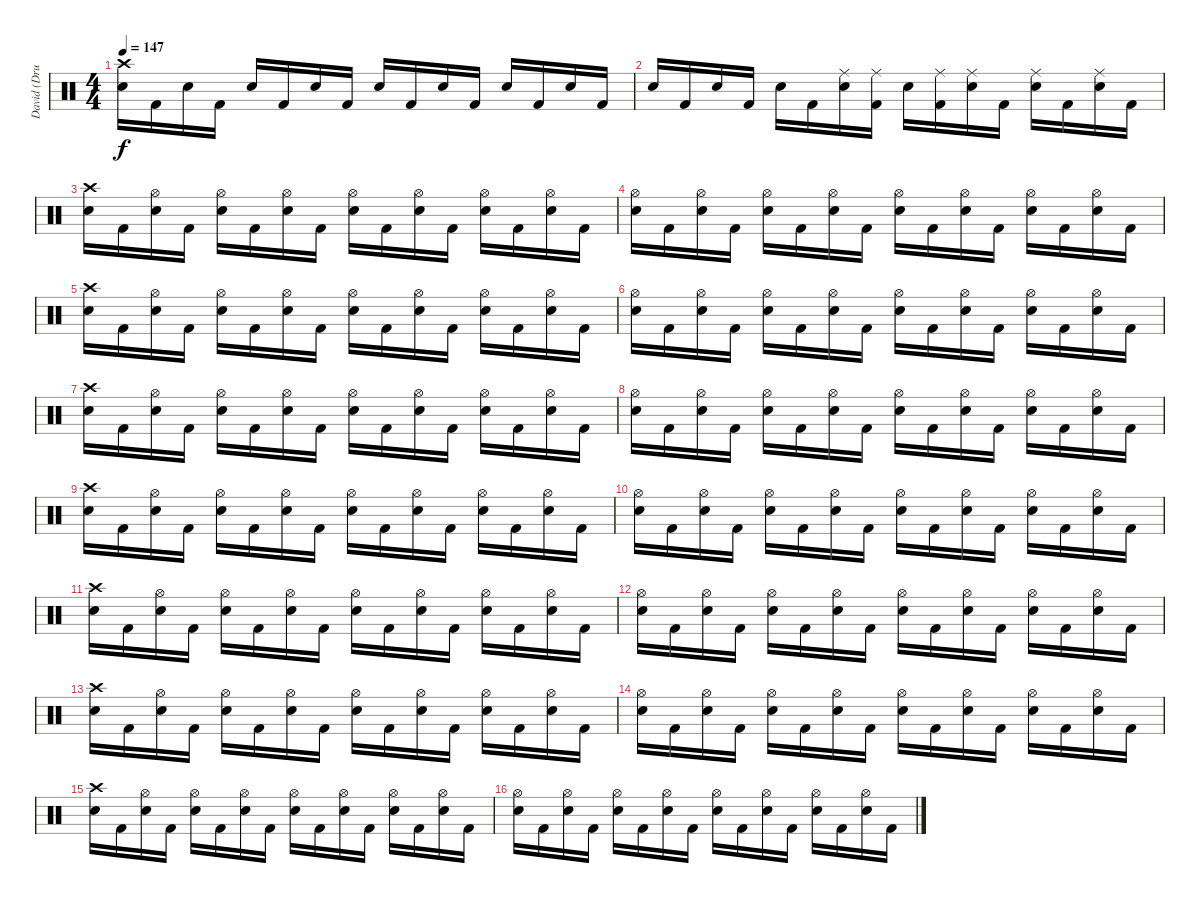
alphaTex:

\track ("David (Drums)" "David (Dru") {instrument percussion}
\staff {score}
\articulation defaults
\ts (4 4)
\tempo 147
\clef neutral
\ks c
("Crash high (hit)" "Electric Snare (hit)").16{dy f} "Kick (hit) 2".16 "Electric Snare (hit)".16 "Kick (hit) 2".16 "Electric Snare (hit)".16 "Kick (hit) 2".16 "Electric Snare (hit)".16 "Kick (hit) 2".16 "Electric Snare (hit)".16 "Kick (hit) 2".16 "Electric Snare (hit)".16 "Kick (hit) 2".16 "Electric Snare (hit)".16 "Kick (hit) 2".16 "Electric Snare (hit)".16 "Kick (hit) 2".16 |
"Electric Snare (hit)".16 "Kick (hit) 2".16 "Electric Snare (hit)".16 "Kick (hit) 2".16 "Electric Snare (hit)".16 "Kick (hit) 2".16 ("Ride (middle)" "Electric Snare (hit)").16 ("Ride (middle)" "Kick (hit) 2").16 "Electric Snare (hit)".16 ("Ride (middle)" "Kick (hit) 2").16 ("Ride (middle)" "Electric Snare (hit)").16 "Kick (hit) 2".16 ("Ride (middle)" "Electric Snare (hit)").16 "Kick (hit) 2".16 ("Ride (middle)" "Electric Snare (hit)").16 "Kick (hit) 2".16 |
("Crash high (hit)" "Electric Snare (hit)").16 "Kick (hit) 2".16 ("Hi-Hat (open)" "Electric Snare (hit)").16 "Kick (hit) 2".16 ("Hi-Hat (open)" "Electric Snare (hit)").16 "Kick (hit) 2".16 ("Hi-Hat (open)" "Electric Snare (hit)").16 "Kick (hit) 2".16 ("Hi-Hat (open)" "Electric Snare (hit)").16 "Kick (hit) 2".16 ("Hi-Hat (open)" "Electric Snare (hit)").16 "Kick (hit) 2".16 ("Hi-Hat (open)" "Electric Snare (hit)").16 "Kick (hit) 2".16 ("Hi-Hat (open)" "Electric Snare (hit)").16 "Kick (hit) 2".16 |
("Hi-Hat (open)" "Electric Snare (hit)").16 "Kick (hit) 2".16 ("Hi-Hat (open)" "Electric Snare (hit)").16 "Kick (hit) 2".16 ("Hi-Hat (open)" "Electric Snare (hit)").16 "Kick (hit) 2".16 ("Hi-Hat (open)" "Electric Snare (hit)").16 "Kick (hit) 2".16 ("Hi-Hat (open)" "Electric Snare (hit)").16 "Kick (hit) 2".16 ("Hi-Hat (open)" "Electric Snare (hit)").16 "Kick (hit) 2".16 ("Hi-Hat (open)" "Electric Snare (hit)").16 "Kick (hit) 2".16 ("Hi-Hat (open)" "Electric Snare (hit)").16 "Kick (hit) 2".16 |
("Crash high (hit)" "Electric Snare (hit)").16 "Kick (hit) 2".16 ("Hi-Hat (open)" "Electric Snare (hit)").16 "Kick (hit) 2".16 ("Hi-Hat (open)" "Electric Snare (hit)").16 "Kick (hit) 2".16 ("Hi-Hat (open)" "Electric Snare (hit)").16 "Kick (hit) 2".16 ("Hi-Hat (open)" "Electric Snare (hit)").16 "Kick (hit) 2".16 ("Hi-Hat (open)" "Electric Snare (hit)").16 "Kick (hit) 2".16 ("Hi-Hat (open)" "Electric Snare (hit)").16 "Kick (hit) 2".16 ("Hi-Hat (open)" "Electric Snare (hit)").16 "Kick (hit) 2".16 |
("Hi-Hat (open)" "Electric Snare (hit)").16 "Kick (hit) 2".16 ("Hi-Hat (open)" "Electric Snare (hit)").16 "Kick (hit) 2".16 ("Hi-Hat (open)" "Electric Snare (hit)").16 "Kick (hit) 2".16 ("Hi-Hat (open)" "Electric Snare (hit)").16 "Kick (hit) 2".16 ("Hi-Hat (open)" "Electric Snare (hit)").16 "Kick (hit) 2".16 ("Hi-Hat (open)" "Electric Snare (hit)").16 "Kick (hit) 2".16 ("Hi-Hat (open)" "Electric Snare (hit)").16 "Kick (hit) 2".16 ("Hi-Hat (open)" "Electric Snare (hit)").16 "Kick (hit) 2".16 |
("Crash high (hit)" "Electric Snare (hit)").16 "Kick (hit) 2".16 ("Hi-Hat (open)" "Electric Snare (hit)").16 "Kick (hit) 2".16 ("Hi-Hat (open)" "Electric Snare (hit)").16 "Kick (hit) 2".16 ("Hi-Hat (open)" "Electric Snare (hit)").16 "Kick (hit) 2".16 ("Hi-Hat (open)" "Electric Snare (hit)").16 "Kick (hit) 2".16 ("Hi-Hat (open)" "Electric Snare (hit)").16 "Kick (hit) 2".16 ("Hi-Hat (open)" "Electric Snare (hit)").16 "Kick (hit) 2".16 ("Hi-Hat (open)" "Electric Snare (hit)").16 "Kick (hit) 2".16 |
("Hi-Hat (open)" "Electric Snare (hit)").16 "Kick (hit) 2".16 ("Hi-Hat (open)" "Electric Snare (hit)").16 "Kick (hit) 2".16 ("Hi-Hat (open)" "Electric Snare (hit)").16 "Kick (hit) 2".16 ("Hi-Hat (open)" "Electric Snare (hit)").16 "Kick (hit) 2".16 ("Hi-Hat (open)" "Electric Snare (hit)").16 "Kick (hit) 2".16 ("Hi-Hat (open)" "Electric Snare (hit)").16 "Kick (hit) 2".16 ("Hi-Hat (open)" "Electric Snare (hit)").16 "Kick (hit) 2".16 ("Hi-Hat (open)" "Electric Snare (hit)").16 "Kick (hit) 2".16 |
("Crash high (hit)" "Electric Snare (hit)").16 "Kick (hit) 2".16 ("Hi-Hat (open)" "Electric Snare (hit)").16 "Kick (hit) 2".16 ("Hi-Hat (open)" "Electric Snare (hit)").16 "Kick (hit) 2".16 ("Hi-Hat (open)" "Electric Snare (hit)").16 "Kick (hit) 2".16 ("Hi-Hat (open)" "Electric Snare (hit)").16 "Kick (hit) 2".16 ("Hi-Hat (open)" "Electric Snare (hit)").16 "Kick (hit) 2".16 ("Hi-Hat (open)" "Electric Snare (hit)").16 "Kick (hit) 2".16 ("Hi-Hat (open)" "Electric Snare (hit)").16 "Kick (hit) 2".16 |
("Hi-Hat (open)" "Electric Snare (hit)").16 "Kick (hit) 2".16 ("Hi-Hat (open)" "Electric Snare (hit)").16 "Kick (hit) 2".16 ("Hi-Hat (open)" "Electric Snare (hit)").16 "Kick (hit) 2".16 ("Hi-Hat (open)" "Electric Snare (hit)").16 "Kick (hit) 2".16 ("Hi-Hat (open)" "Electric Snare (hit)").16 "Kick (hit) 2".16 ("Hi-Hat (open)" "Electric Snare (hit)").16 "Kick (hit) 2".16 ("Hi-Hat (open)" "Electric Snare (hit)").16 "Kick (hit) 2".16 ("Hi-Hat (open)" "Electric Snare (hit)").16 "Kick (hit) 2".16 |
("Crash high (hit)" "Electric Snare (hit)").16 "Kick (hit) 2".16 ("Hi-Hat (open)" "Electric Snare (hit)").16 "Kick (hit) 2".16 ("Hi-Hat (open)" "Electric Snare (hit)").16 "Kick (hit) 2".16 ("Hi-Hat (open)" "Electric Snare (hit)").16 "Kick (hit) 2".16 ("Hi-Hat (open)" "Electric Snare (hit)").16 "Kick (hit) 2".16 ("Hi-Hat (open)" "Electric Snare (hit)").16 "Kick (hit) 2".16 ("Hi-Hat (open)" "Electric Snare (hit)").16 "Kick (hit) 2".16 ("Hi-Hat (open)" "Electric Snare (hit)").16 "Kick (hit) 2".16 |
("Hi-Hat (open)" "Electric Snare (hit)").16 "Kick (hit) 2".16 ("Hi-Hat (open)" "Electric Snare (hit)").16 "Kick (hit) 2".16 ("Hi-Hat (open)" "Electric Snare (hit)").16 "Kick (hit) 2".16 ("Hi-Hat (open)" "Electric Snare (hit)").16 "Kick (hit) 2".16 ("Hi-Hat (open)" "Electric Snare (hit)").16 "Kick (hit) 2".16 ("Hi-Hat (open)" "Electric Snare (hit)").16 "Kick (hit) 2".16 ("Hi-Hat (open)" "Electric Snare (hit)").16 "Kick (hit) 2".16 ("Hi-Hat (open)" "Electric Snare (hit)").16 "Kick (hit) 2".16 |
("Crash high (hit)" "Electric Snare (hit)").16 "Kick (hit) 2".16 ("Hi-Hat (open)" "Electric Snare (hit)").16 "Kick (hit) 2".16 ("Hi-Hat (open)" "Electric Snare (hit)").16 "Kick (hit) 2".16 ("Hi-Hat (open)" "Electric Snare (hit)").16 "Kick (hit) 2".16 ("Hi-Hat (open)" "Electric Snare (hit)").16 "Kick (hit) 2".16 ("Hi-Hat (open)" "Electric Snare (hit)").16 "Kick (hit) 2".16 ("Hi-Hat (open)" "Electric Snare (hit)").16 "Kick (hit) 2".16 ("Hi-Hat (open)" "Electric Snare (hit)").16 "Kick (hit) 2".16 |
("Hi-Hat (open)" "Electric Snare (hit)").16 "Kick (hit) 2".16 ("Hi-Hat (open)" "Electric Snare (hit)").16 "Kick (hit) 2".16 ("Hi-Hat (open)" "Electric Snare (hit)").16 "Kick (hit) 2".16 ("Hi-Hat (open)" "Electric Snare (hit)").16 "Kick (hit) 2".16 ("Hi-Hat (open)" "Electric Snare (hit)").16 "Kick (hit) 2".16 ("Hi-Hat (open)" "Electric Snare (hit)").16 "Kick (hit) 2".16 ("Hi-Hat (open)" "Electric Snare (hit)").16 "Kick (hit) 2".16 ("Hi-Hat (open)" "Electric Snare (hit)").16 "Kick (hit) 2".16 |
("Crash high (hit)" "Electric Snare (hit)").16 "Kick (hit) 2".16 ("Hi-Hat (open)" "Electric Snare (hit)").16 "Kick (hit) 2".16 ("Hi-Hat (open)" "Electric Snare (hit)").16 "Kick (hit) 2".16 ("Hi-Hat (open)" "Electric Snare (hit)").16 "Kick (hit) 2".16 ("Hi-Hat (open)" "Electric Snare (hit)").16 "Kick (hit) 2".16 ("Hi-Hat (open)" "Electric Snare (hit)").16 "Kick (hit) 2".16 ("Hi-Hat (open)" "Electric Snare (hit)").16 "Kick (hit) 2".16 ("Hi-Hat (open)" "Electric Snare (hit)").16 "Kick (hit) 2".16 |
("Hi-Hat (open)" "Electric Snare (hit)").16 "Kick (hit) 2".16 ("Hi-Hat (open)" "Electric Snare (hit)").16 "Kick (hit) 2".16 ("Hi-Hat (open)" "Electric Snare (hit)").16 "Kick (hit) 2".16 ("Hi-Hat (open)" "Electric Snare (hit)").16 "Kick (hit) 2".16 ("Hi-Hat (open)" "Electric Snare (hit)").16 "Kick (hit) 2".16 ("Hi-Hat (open)" "Electric Snare (hit)").16 "Kick (hit) 2".16 ("Hi-Hat (open)" "Electric Snare (hit)").16 "Kick (hit) 2".16 ("Hi-Hat (open)" "Electric Snare (hit)").16 "Kick (hit) 2".16
